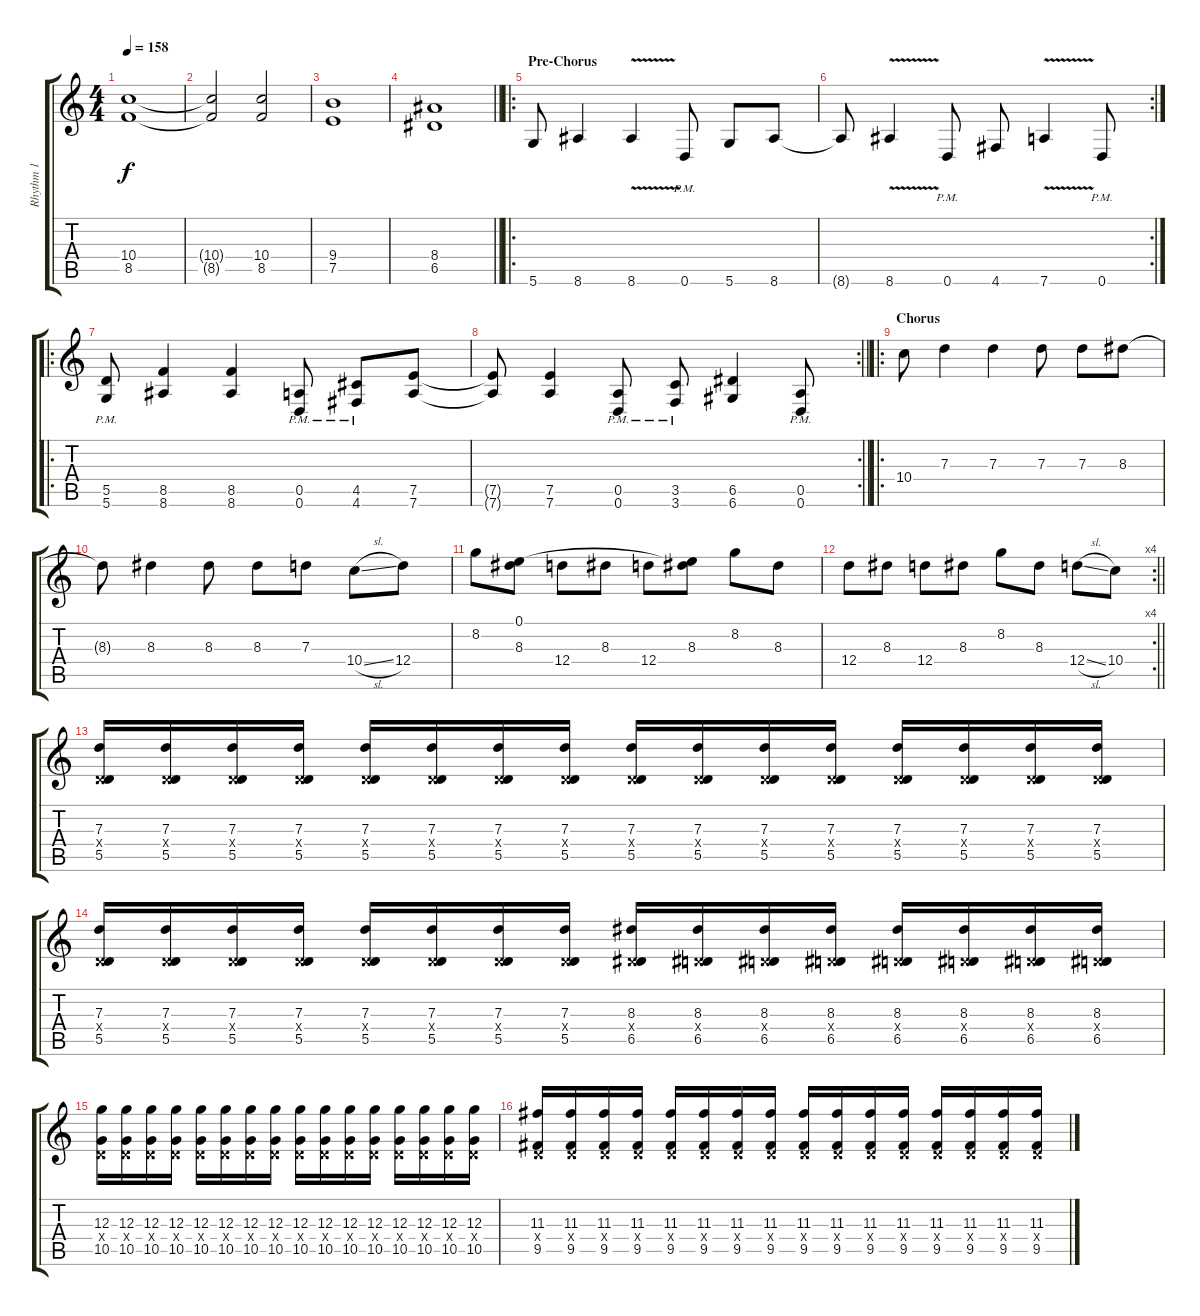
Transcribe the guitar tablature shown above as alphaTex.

\track ("Rhythm 1" "Rhythm 1") {instrument distortionguitar}
\staff {score tabs}
\tuning (E4 B3 G3 D3 A2 D2) {hide}
\ts (4 4)
\tempo 158
\clef g2
\ks c
(10.4 8.5).1{dy f} |
(10.4{t} 8.5{t}).2 (10.4 8.5).2 |
(9.4 7.5).1 |
\barLineRight lightlight
(8.4 6.5).1 |
\ro
\section ("" "Pre-Chorus")
5.6.8 8.6.4 8.6{v}.4 0.6{pm}.8 5.6.8 8.6.8 |
\rc 2
8.6{t}.8 8.6{v}.4 0.6{pm}.8 4.6.8 7.6{v}.4 0.6{pm}.8 |
\ro
(5.5{pm} 5.6{pm}).8 (8.5 8.6).4 (8.5 8.6).4 (0.5{pm} 0.6{pm}).8 (4.5{pm} 4.6{pm}).8 (7.5 7.6).8 |
\rc 2
\barLineRight lightlight
(7.5{t} 7.6{t}).8 (7.5 7.6).4 (0.5{pm} 0.6{pm}).8 (3.5{pm} 3.6{pm}).8 (6.5 6.6).4 (0.5{pm} 0.6{pm}).8 |
\ro
\section ("" "Chorus")
10.4.8 7.3.4 7.3.4 7.3.8 7.3.8 8.3.8 |
8.3{t}.8 8.3.4 8.3.8 8.3.8 7.3.8 10.4{sl}.8 12.4.8 |
8.2.8 (0.1 8.3).8 12.4.8 8.3.8 12.4.8 (0.1{t} 8.3).8 8.2.8 8.3.8 |
\rc 4
\barLineRight lightlight
12.4.8 8.3.8 12.4.8 8.3.8 8.2.8 8.3.8 12.4{sl}.8 10.4.8 |
(7.3 0.4{x} 5.5).16 (7.3 0.4{x} 5.5).16 (7.3 0.4{x} 5.5).16 (7.3 0.4{x} 5.5).16 (7.3 0.4{x} 5.5).16 (7.3 0.4{x} 5.5).16 (7.3 0.4{x} 5.5).16 (7.3 0.4{x} 5.5).16 (7.3 0.4{x} 5.5).16 (7.3 0.4{x} 5.5).16 (7.3 0.4{x} 5.5).16 (7.3 0.4{x} 5.5).16 (7.3 0.4{x} 5.5).16 (7.3 0.4{x} 5.5).16 (7.3 0.4{x} 5.5).16 (7.3 0.4{x} 5.5).16 |
(7.3 0.4{x} 5.5).16 (7.3 0.4{x} 5.5).16 (7.3 0.4{x} 5.5).16 (7.3 0.4{x} 5.5).16 (7.3 0.4{x} 5.5).16 (7.3 0.4{x} 5.5).16 (7.3 0.4{x} 5.5).16 (7.3 0.4{x} 5.5).16 (8.3 0.4{x} 6.5).16 (8.3 0.4{x} 6.5).16 (8.3 0.4{x} 6.5).16 (8.3 0.4{x} 6.5).16 (8.3 0.4{x} 6.5).16 (8.3 0.4{x} 6.5).16 (8.3 0.4{x} 6.5).16 (8.3 0.4{x} 6.5).16 |
(12.3 0.4{x} 10.5).16 (12.3 0.4{x} 10.5).16 (12.3 0.4{x} 10.5).16 (12.3 0.4{x} 10.5).16 (12.3 0.4{x} 10.5).16 (12.3 0.4{x} 10.5).16 (12.3 0.4{x} 10.5).16 (12.3 0.4{x} 10.5).16 (12.3 0.4{x} 10.5).16 (12.3 0.4{x} 10.5).16 (12.3 0.4{x} 10.5).16 (12.3 0.4{x} 10.5).16 (12.3 0.4{x} 10.5).16 (12.3 0.4{x} 10.5).16 (12.3 0.4{x} 10.5).16 (12.3 0.4{x} 10.5).16 |
(11.3 0.4{x} 9.5).16 (11.3 0.4{x} 9.5).16 (11.3 0.4{x} 9.5).16 (11.3 0.4{x} 9.5).16 (11.3 0.4{x} 9.5).16 (11.3 0.4{x} 9.5).16 (11.3 0.4{x} 9.5).16 (11.3 0.4{x} 9.5).16 (11.3 0.4{x} 9.5).16 (11.3 0.4{x} 9.5).16 (11.3 0.4{x} 9.5).16 (11.3 0.4{x} 9.5).16 (11.3 0.4{x} 9.5).16 (11.3 0.4{x} 9.5).16 (11.3 0.4{x} 9.5).16 (11.3 0.4{x} 9.5).16
